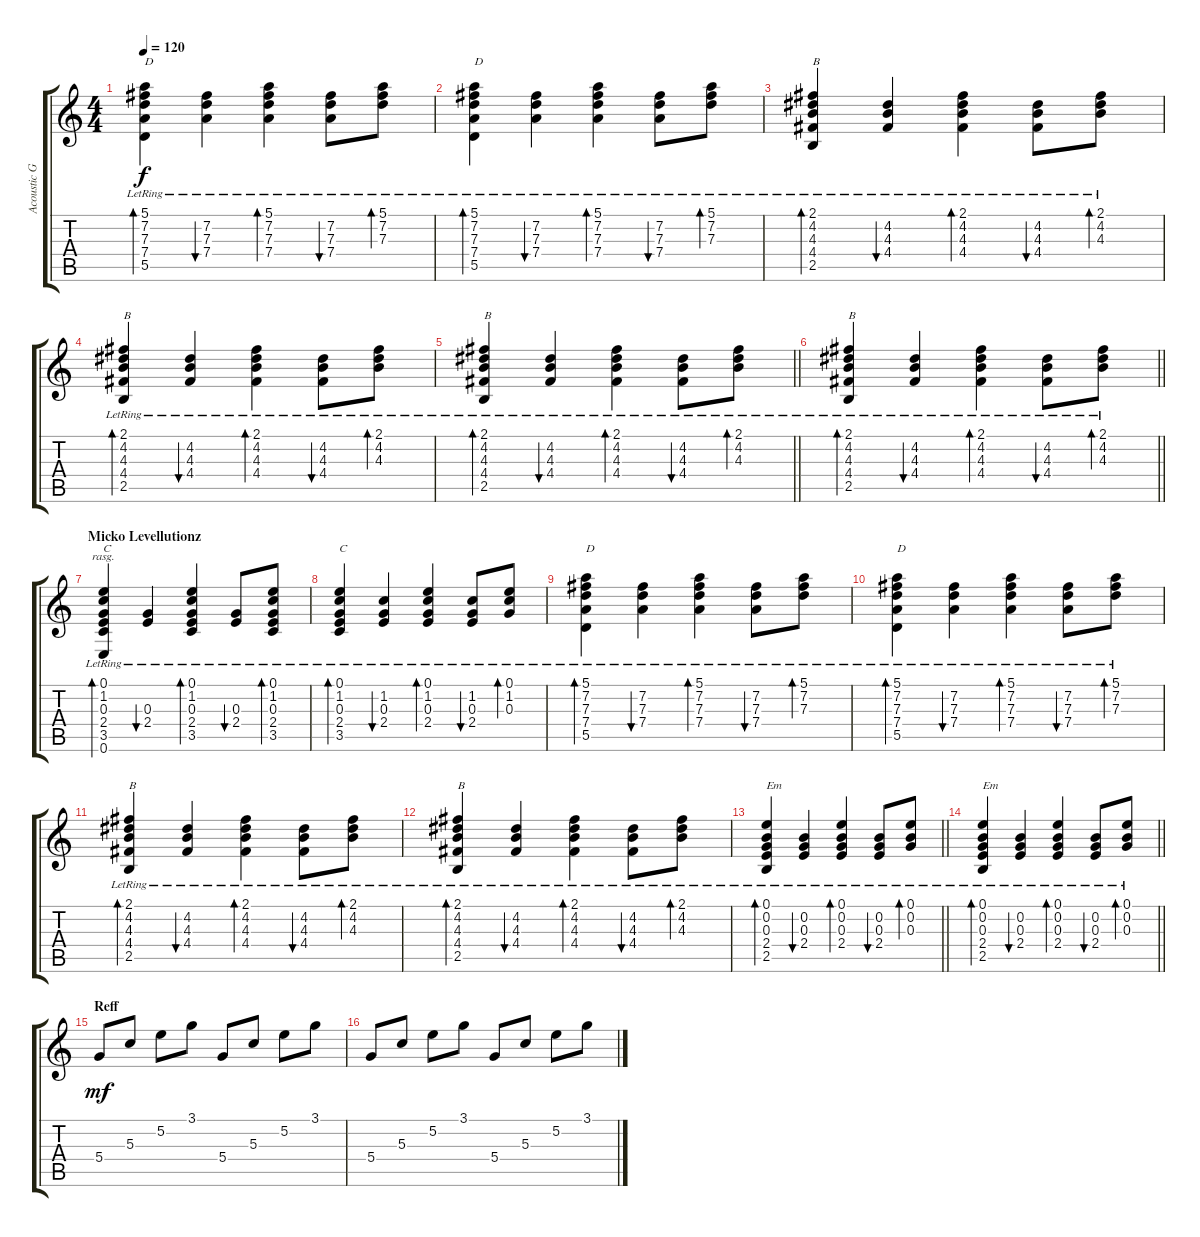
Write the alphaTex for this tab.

\track ("Acoustic Guitar" "Acoustic G") {instrument acousticguitarsteel}
\staff {score tabs}
\tuning (E4 B3 G3 D3 A2 E2) {hide}
\ts (4 4)
\tempo 120
\clef g2
\ks c
(5.1 7.2 7.3{lr} 7.4 5.5).4{bd 60 txt "D" dy f} (7.2 7.3{lr} 7.4).4{bu 60} (5.1 7.2 7.3{lr} 7.4).4{bd 60} (7.2 7.3{lr} 7.4).8{bu 60} (5.1 7.2 7.3{lr}).8{bd 60} |
(5.1 7.2 7.3{lr} 7.4 5.5).4{bd 60 txt "D"} (7.2 7.3{lr} 7.4).4{bu 60} (5.1 7.2 7.3{lr} 7.4).4{bd 60} (7.2 7.3{lr} 7.4).8{bu 60} (5.1 7.2 7.3{lr}).8{bd 60} |
(2.1 4.2 4.3{lr} 4.4 2.5).4{bd 60 txt "B"} (4.2 4.3{lr} 4.4).4{bu 60} (2.1 4.2 4.3{lr} 4.4).4{bd 60} (4.2 4.3{lr} 4.4).8{bu 60} (2.1 4.2 4.3{lr}).8{bd 60} |
(2.1 4.2 4.3{lr} 4.4 2.5).4{bd 60 txt "B"} (4.2 4.3{lr} 4.4).4{bu 60} (2.1 4.2 4.3{lr} 4.4).4{bd 60} (4.2 4.3{lr} 4.4).8{bu 60} (2.1 4.2 4.3{lr}).8{bd 60} |
\barLineRight lightlight
(2.1 4.2 4.3{lr} 4.4 2.5).4{bd 60 txt "B"} (4.2 4.3{lr} 4.4).4{bu 60} (2.1 4.2 4.3{lr} 4.4).4{bd 60} (4.2 4.3{lr} 4.4).8{bu 60} (2.1 4.2 4.3{lr}).8{bd 60} |
\barLineRight lightlight
(2.1 4.2 4.3{lr} 4.4 2.5).4{bd 60 txt "B"} (4.2 4.3{lr} 4.4).4{bu 60} (2.1 4.2 4.3{lr} 4.4).4{bd 60} (4.2 4.3{lr} 4.4).8{bu 60} (2.1 4.2 4.3{lr}).8{bd 60} |
\section ("" "Micko Levellutionz")
(0.1 1.2 0.3{lr} 2.4 3.5 0.6).4{bd 240 rasg ii txt "C"} (0.3{lr} 2.4).4{bu 60} (0.1 1.2 0.3{lr} 2.4 3.5).4{bd 60} (0.3{lr} 2.4).8{bu 60} (0.1 1.2 0.3{lr} 2.4 3.5).8{bd 60} |
(0.1 1.2 0.3{lr} 2.4 3.5).4{bd 60 txt "C"} (1.2 0.3{lr} 2.4).4{bu 60} (0.1 1.2 0.3{lr} 2.4).4{bd 60} (1.2 0.3{lr} 2.4).8{bu 60} (0.1 1.2 0.3{lr}).8{bd 60} |
(5.1 7.2 7.3{lr} 7.4 5.5).4{bd 60 txt "D"} (7.2 7.3{lr} 7.4).4{bu 60} (5.1 7.2 7.3{lr} 7.4).4{bd 60} (7.2 7.3{lr} 7.4).8{bu 60} (5.1 7.2 7.3{lr}).8{bd 60} |
(5.1 7.2 7.3{lr} 7.4 5.5).4{bd 60 txt "D"} (7.2 7.3{lr} 7.4).4{bu 60} (5.1 7.2 7.3{lr} 7.4).4{bd 60} (7.2 7.3{lr} 7.4).8{bu 60} (5.1 7.2 7.3{lr}).8{bd 60} |
(2.1 4.2 4.3{lr} 4.4 2.5).4{bd 60 txt "B"} (4.2 4.3{lr} 4.4).4{bu 60} (2.1 4.2 4.3{lr} 4.4).4{bd 60} (4.2 4.3{lr} 4.4).8{bu 60} (2.1 4.2 4.3{lr}).8{bd 60} |
(2.1 4.2 4.3{lr} 4.4 2.5).4{bd 60 txt "B"} (4.2 4.3{lr} 4.4).4{bu 60} (2.1 4.2 4.3{lr} 4.4).4{bd 60} (4.2 4.3{lr} 4.4).8{bu 60} (2.1 4.2 4.3{lr}).8{bd 60} |
\barLineRight lightlight
(0.1 0.2 0.3{lr} 2.4 2.5).4{bd 60 txt "Em"} (0.2 0.3{lr} 2.4).4{bu 60} (0.1 0.2 0.3{lr} 2.4).4{bd 60} (0.2 0.3{lr} 2.4).8{bu 60} (0.1 0.2 0.3{lr}).8{bd 60} |
\barLineRight lightlight
(0.1 0.2 0.3{lr} 2.4 2.5).4{bd 60 txt "Em"} (0.2 0.3{lr} 2.4).4{bu 60} (0.1 0.2 0.3{lr} 2.4).4{bd 60} (0.2 0.3{lr} 2.4).8{bu 60} (0.1 0.2 0.3{lr}).8{bd 60} |
\section ("" "Reff")
5.4.8{dy mf} 5.3.8 5.2.8 3.1.8 5.4.8 5.3.8 5.2.8 3.1.8 |
5.4.8 5.3.8 5.2.8 3.1.8 5.4.8 5.3.8 5.2.8 3.1.8
